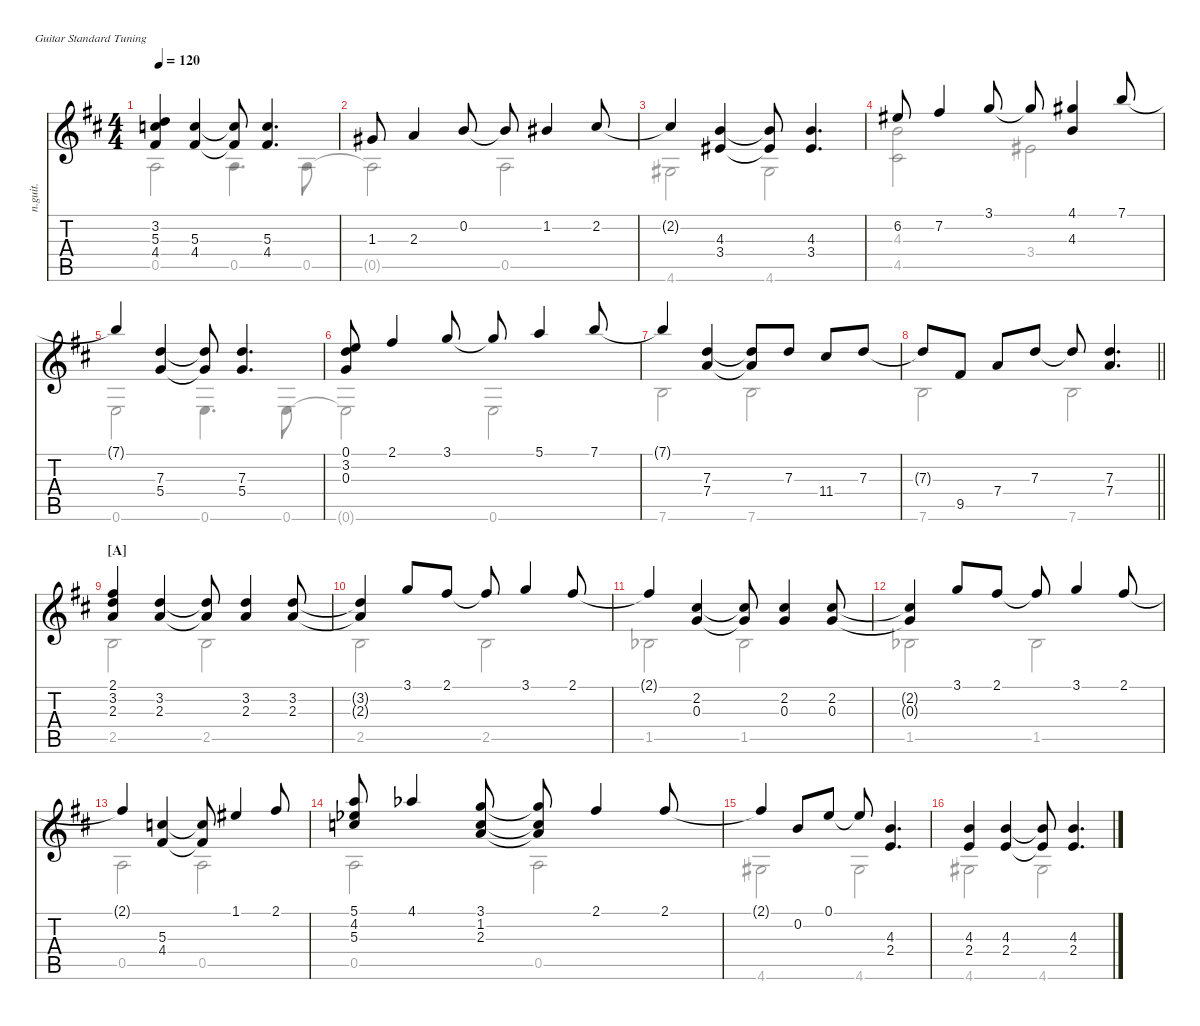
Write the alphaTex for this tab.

\defaultSystemsLayout 4
\hideDynamics
\bracketExtendMode nobrackets
\otherSystemsTrackNameOrientation horizontal
\track ("Nylon Guitar" "n.guit.") {instrument acousticguitarnylon}
\staff {score tabs}
\tuning (E4 B3 G3 D3 A2 E2)
\voice
\ts (4 4)
\tempo 120
\clef g2
\ks d
(3.2{acc forcenatural} 5.3{acc forcenatural} 4.4{acc #}).4{dy mf instrument acousticguitarnylon beam Up} (4.4{acc #} 5.3{acc forcenatural}).4{beam Up} (5.3{t acc forcenatural} 4.4{t acc #}).8{beam Up} (4.4{acc #} 5.3{acc forcenatural}).4{d beam Up} |
1.3{acc #}.8{beam Up} 2.3{acc forcenatural}.4{beam Up} 0.2{acc forcenatural}.8{beam Up} 0.2{t acc forcenatural}.8{beam Up} 1.2{acc #}.4{beam Up} 2.2{acc #}.8{beam Up} |
2.2{t acc #}.4{beam Up} (4.3{acc forcenatural} 3.4{acc #}).4{beam Up} (3.4{t acc #} 4.3{t acc forcenatural}).8{beam Up} (4.3{acc forcenatural} 3.4{acc #}).4{d beam Up} |
6.2{acc #}.8{beam Up} 7.2{acc #}.4{beam Up} 3.1{acc forcenatural}.8{beam Up} 3.1{t acc forcenatural}.8{beam Up} (4.1{acc #} 4.3{acc forcenatural}).4{beam Up} 7.1{acc forcenatural}.8{beam Up} |
7.1{t acc forcenatural}.4{beam Up} (7.3{acc forcenatural} 5.4{acc forcenatural}).4{beam Up} (5.4{t acc forcenatural} 7.3{t acc forcenatural}).8{beam Up} (7.3{acc forcenatural} 5.4{acc forcenatural}).4{d beam Up} |
(0.1{acc forcenatural} 3.2{acc forcenatural} 0.3{acc forcenatural}).8{beam Up} 2.1{acc #}.4{beam Up} 3.1{acc forcenatural}.8{beam Up} 3.1{t acc forcenatural}.8{beam Up} 5.1{acc forcenatural}.4{beam Up} 7.1{acc forcenatural}.8{beam Up} |
7.1{t acc forcenatural}.4{beam Up} (7.3{acc forcenatural} 7.4{acc forcenatural}).4{beam Up} (7.4{t acc forcenatural} 7.3{t acc forcenatural}).8{beam Up} 7.3{acc forcenatural}.8{beam Up} 11.4{acc #}.8{beam Up} 7.3{acc forcenatural}.8{beam Up} |
\barLineRight lightlight
7.3{t acc forcenatural}.8{beam Up} 9.5{acc #}.8{beam Up} 7.4{acc forcenatural}.8{beam Up} 7.3{acc forcenatural}.8{beam Up} 7.3{t acc forcenatural}.8{beam Up} (7.3{acc forcenatural} 7.4{acc forcenatural}).4{d beam Up} |
\section ("A" "")
(2.1{acc #} 3.2{acc forcenatural} 2.3{acc forcenatural}).4{beam Up} (2.3{acc forcenatural} 3.2{acc forcenatural}).4{beam Up} (3.2{t acc forcenatural} 2.3{t acc forcenatural}).8{beam Up} (2.3{acc forcenatural} 3.2{acc forcenatural}).4{beam Up} (3.2{acc forcenatural} 2.3{acc forcenatural}).8{beam Up} |
(2.3{t acc forcenatural} 3.2{t acc forcenatural}).4{beam Up} 3.1{acc forcenatural}.8{beam Up} 2.1{acc #}.8{beam Up} 2.1{t acc #}.8{beam Up} 3.1{acc forcenatural}.4{beam Up} 2.1{acc #}.8{beam Up} |
2.1{t acc #}.4{beam Up} (2.2{acc #} 0.3{acc forcenatural}).4{beam Up} (0.3{t acc forcenatural} 2.2{t acc #}).8{beam Up} (2.2{acc #} 0.3{acc forcenatural}).4{beam Up} (0.3{acc forcenatural} 2.2{acc #}).8{beam Up} |
(2.2{t acc #} 0.3{t acc forcenatural}).4{beam Up} 3.1{acc forcenatural}.8{beam Up} 2.1{acc #}.8{beam Up} 2.1{t acc #}.8{beam Up} 3.1{acc forcenatural}.4{beam Up} 2.1{acc #}.8{beam Up} |
2.1{t acc #}.4{beam Up} (5.3{acc forcenatural} 4.4{acc #}).4{beam Up} (4.4{t acc #} 5.3{t acc forcenatural}).8{beam Up} 1.1{acc #}.4{beam Up} 2.1{acc #}.8{beam Up} |
(5.1{acc forcenatural} 4.2{acc b} 5.3{acc forcenatural}).8{beam Up} 4.1{acc b}.4{beam Up} (3.1{acc forcenatural} 1.2{acc forcenatural} 2.3{acc forcenatural}).8{beam Up} (2.3{t acc forcenatural} 1.2{t acc forcenatural} 3.1{t acc forcenatural}).8{beam Up} 2.1{acc #}.4{beam Up} 2.1{acc #}.8{beam Up} |
2.1{t acc #}.4{beam Up} 0.2{acc forcenatural}.8{beam Up} 0.1{acc forcenatural}.8{beam Up} 0.1{t acc forcenatural}.8{beam Up} (4.3{acc forcenatural} 2.4{acc forcenatural}).4{d beam Up} |
(2.4{acc forcenatural} 4.3{acc forcenatural}).4{beam Up} (2.4{acc forcenatural} 4.3{acc forcenatural}).4{beam Up} (2.4{t acc forcenatural} 4.3{t acc forcenatural}).8{beam Up} (2.4{acc forcenatural} 4.3{acc forcenatural}).4{d beam Up}
\voice
\clef g2
\ottava regular
\simile none
\ks d
0.5{acc forcenatural}.2{dy mf beam Down} 0.5{acc forcenatural}.4{d beam Down} 0.5{acc forcenatural}.8{beam Down} |
0.5{t acc forcenatural}.2{beam Down} 0.5{acc forcenatural}.2{beam Down} |
4.6{acc #}.2{beam Down} 4.6{acc #}.2{beam Down} |
(4.5{acc #} 4.3{acc forcenatural}).2{beam Down} 3.4{acc #}.2{beam Down} |
0.6{acc forcenatural}.2{beam Down} 0.6{acc forcenatural}.4{d beam Down} 0.6{acc forcenatural}.8{beam Down} |
0.6{t acc forcenatural}.2{beam Down} 0.6{acc forcenatural}.2{beam Down} |
7.6{acc forcenatural}.2{beam Down} 7.6{acc forcenatural}.2{beam Down} |
\barLineRight lightlight
7.6{acc forcenatural}.2{beam Down} 7.6{acc forcenatural}.2{beam Down} |
2.5{acc forcenatural}.2{beam Down} 2.5{acc forcenatural}.2{beam Down} |
2.5{acc forcenatural}.2{beam Down} 2.5{acc forcenatural}.2{beam Down} |
1.5{acc b}.2{beam Down} 1.5{acc b}.2{beam Down} |
1.5{acc b}.2{beam Down} 1.5{acc b}.2{beam Down} |
0.5{acc forcenatural}.2{beam Down} 0.5{acc forcenatural}.2{beam Down} |
0.5{acc forcenatural}.2{beam Down} 0.5{acc forcenatural}.2{beam Down} |
4.6{acc #}.2{beam Down} 4.6{acc #}.2{beam Down} |
4.6{acc #}.2{beam Down} 4.6{acc #}.2{beam Down}
